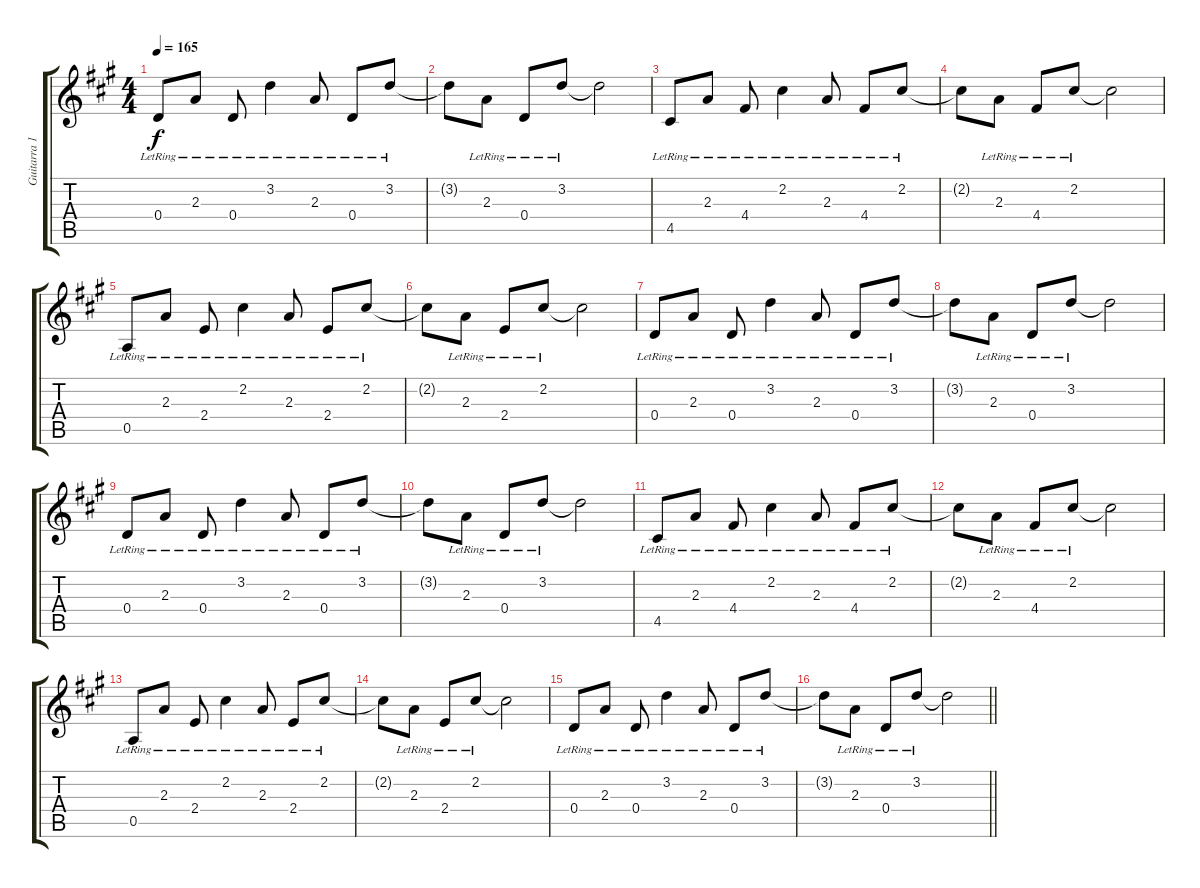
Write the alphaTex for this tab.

\track ("Guitarra 1" "Guitarra 1") {instrument acousticguitarsteel}
\staff {score tabs}
\tuning (E4 B3 G3 D3 A2 E2) {hide}
\ts (4 4)
\tempo 165
\clef g2
\ks a
0.4{lr}.8{dy f} 2.3{lr}.8 0.4{lr}.8 3.2{lr}.4 2.3{lr}.8 0.4{lr}.8 3.2{lr}.8 |
3.2{t}.8 2.3{lr}.8 0.4{lr}.8 3.2{lr}.8 3.2{t}.2 |
4.5{lr}.8 2.3{lr}.8 4.4{lr}.8 2.2{lr}.4 2.3{lr}.8 4.4{lr}.8 2.2{lr}.8 |
2.2{t}.8 2.3{lr}.8 4.4{lr}.8 2.2{lr}.8 2.2{t}.2 |
0.5{lr}.8 2.3{lr}.8 2.4{lr}.8 2.2{lr}.4 2.3{lr}.8 2.4{lr}.8 2.2{lr}.8 |
2.2{t}.8 2.3{lr}.8 2.4{lr}.8 2.2{lr}.8 2.2{t}.2 |
0.4{lr}.8 2.3{lr}.8 0.4{lr}.8 3.2{lr}.4 2.3{lr}.8 0.4{lr}.8 3.2{lr}.8 |
3.2{t}.8 2.3{lr}.8 0.4{lr}.8 3.2{lr}.8 3.2{t}.2 |
0.4{lr}.8 2.3{lr}.8 0.4{lr}.8 3.2{lr}.4 2.3{lr}.8 0.4{lr}.8 3.2{lr}.8 |
3.2{t}.8 2.3{lr}.8 0.4{lr}.8 3.2{lr}.8 3.2{t}.2 |
4.5{lr}.8 2.3{lr}.8 4.4{lr}.8 2.2{lr}.4 2.3{lr}.8 4.4{lr}.8 2.2{lr}.8 |
2.2{t}.8 2.3{lr}.8 4.4{lr}.8 2.2{lr}.8 2.2{t}.2 |
0.5{lr}.8 2.3{lr}.8 2.4{lr}.8 2.2{lr}.4 2.3{lr}.8 2.4{lr}.8 2.2{lr}.8 |
2.2{t}.8 2.3{lr}.8 2.4{lr}.8 2.2{lr}.8 2.2{t}.2 |
0.4{lr}.8 2.3{lr}.8 0.4{lr}.8 3.2{lr}.4 2.3{lr}.8 0.4{lr}.8 3.2{lr}.8 |
\barLineRight lightlight
3.2{t}.8 2.3{lr}.8 0.4{lr}.8 3.2{lr}.8 3.2{t}.2
